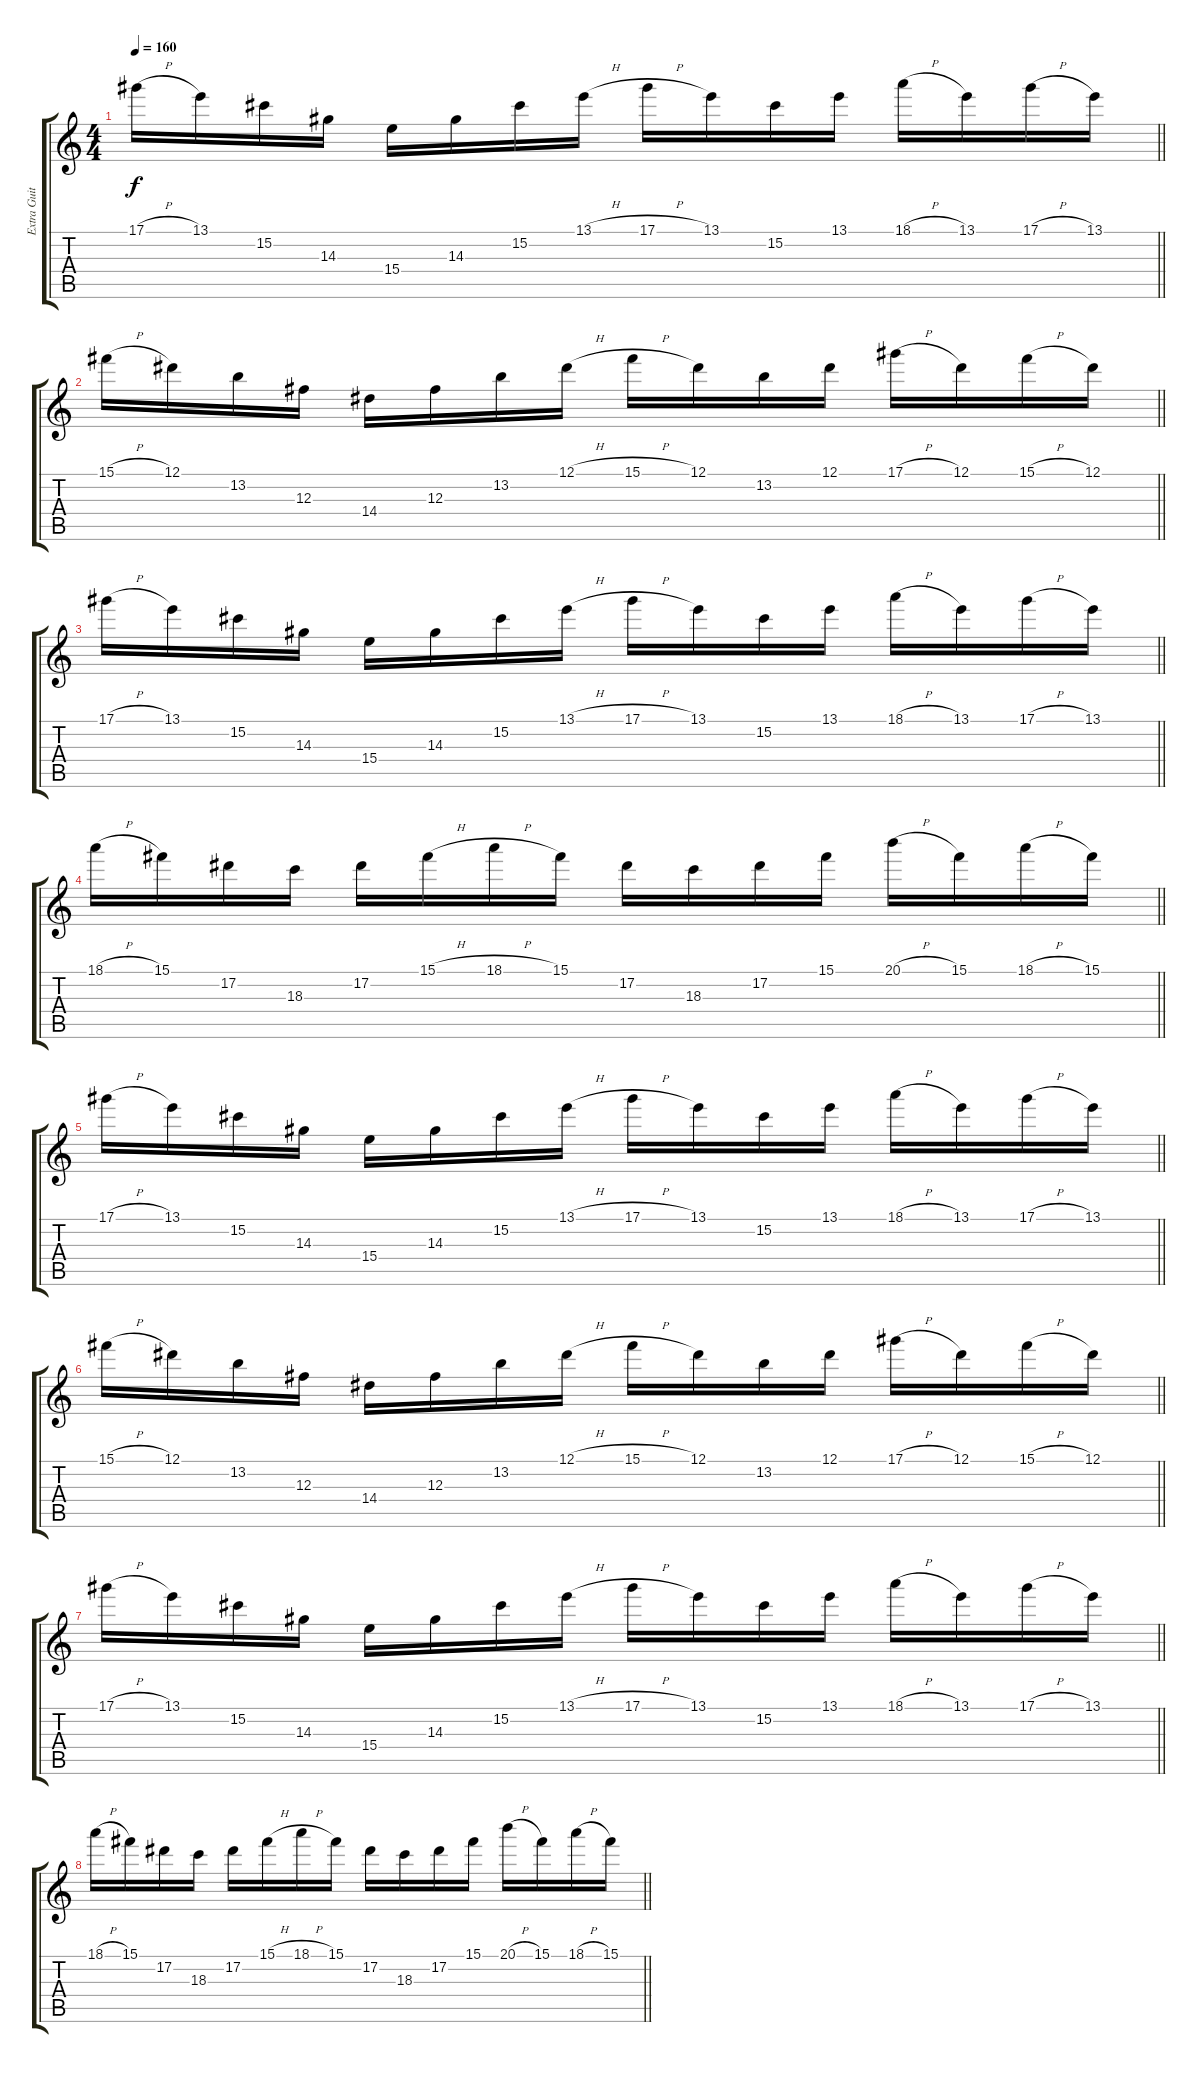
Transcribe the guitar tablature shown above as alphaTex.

\track ("Extra Guitar 1" "Extra Guit") {instrument distortionguitar}
\staff {score tabs}
\tuning (Eb4 Bb3 Gb3 Db3 Ab2 D2) {hide}
\ts (4 4)
\tempo 160
\clef g2
\barLineRight lightlight
\ks c
17.1{h}.16{dy f} 13.1.16 15.2.16 14.3.16 15.4.16 14.3.16 15.2.16 13.1{h}.16 17.1{h}.16 13.1.16 15.2.16 13.1.16 18.1{h}.16 13.1.16 17.1{h}.16 13.1.16 |
\barLineRight lightlight
15.1{h}.16 12.1.16 13.2.16 12.3.16 14.4.16 12.3.16 13.2.16 12.1{h}.16 15.1{h}.16 12.1.16 13.2.16 12.1.16 17.1{h}.16 12.1.16 15.1{h}.16 12.1.16 |
\barLineRight lightlight
17.1{h}.16 13.1.16 15.2.16 14.3.16 15.4.16 14.3.16 15.2.16 13.1{h}.16 17.1{h}.16 13.1.16 15.2.16 13.1.16 18.1{h}.16 13.1.16 17.1{h}.16 13.1.16 |
\barLineRight lightlight
18.1{h}.16 15.1.16 17.2.16 18.3.16 17.2.16 15.1{h}.16 18.1{h}.16 15.1.16 17.2.16 18.3.16 17.2.16 15.1.16 20.1{h}.16 15.1.16 18.1{h}.16 15.1.16 |
\barLineRight lightlight
17.1{h}.16{balance 8} 13.1.16 15.2.16 14.3.16 15.4.16 14.3.16 15.2.16 13.1{h}.16 17.1{h}.16 13.1.16 15.2.16 13.1.16 18.1{h}.16 13.1.16 17.1{h}.16 13.1.16 |
\barLineRight lightlight
15.1{h}.16 12.1.16 13.2.16 12.3.16 14.4.16 12.3.16 13.2.16 12.1{h}.16 15.1{h}.16 12.1.16 13.2.16 12.1.16 17.1{h}.16 12.1.16 15.1{h}.16 12.1.16 |
\barLineRight lightlight
17.1{h}.16 13.1.16 15.2.16 14.3.16 15.4.16 14.3.16 15.2.16 13.1{h}.16 17.1{h}.16 13.1.16 15.2.16 13.1.16 18.1{h}.16 13.1.16 17.1{h}.16 13.1.16 |
\barLineRight lightlight
18.1{h}.16 15.1.16 17.2.16 18.3.16 17.2.16 15.1{h}.16 18.1{h}.16 15.1.16 17.2.16 18.3.16 17.2.16 15.1.16 20.1{h}.16 15.1.16 18.1{h}.16 15.1.16
